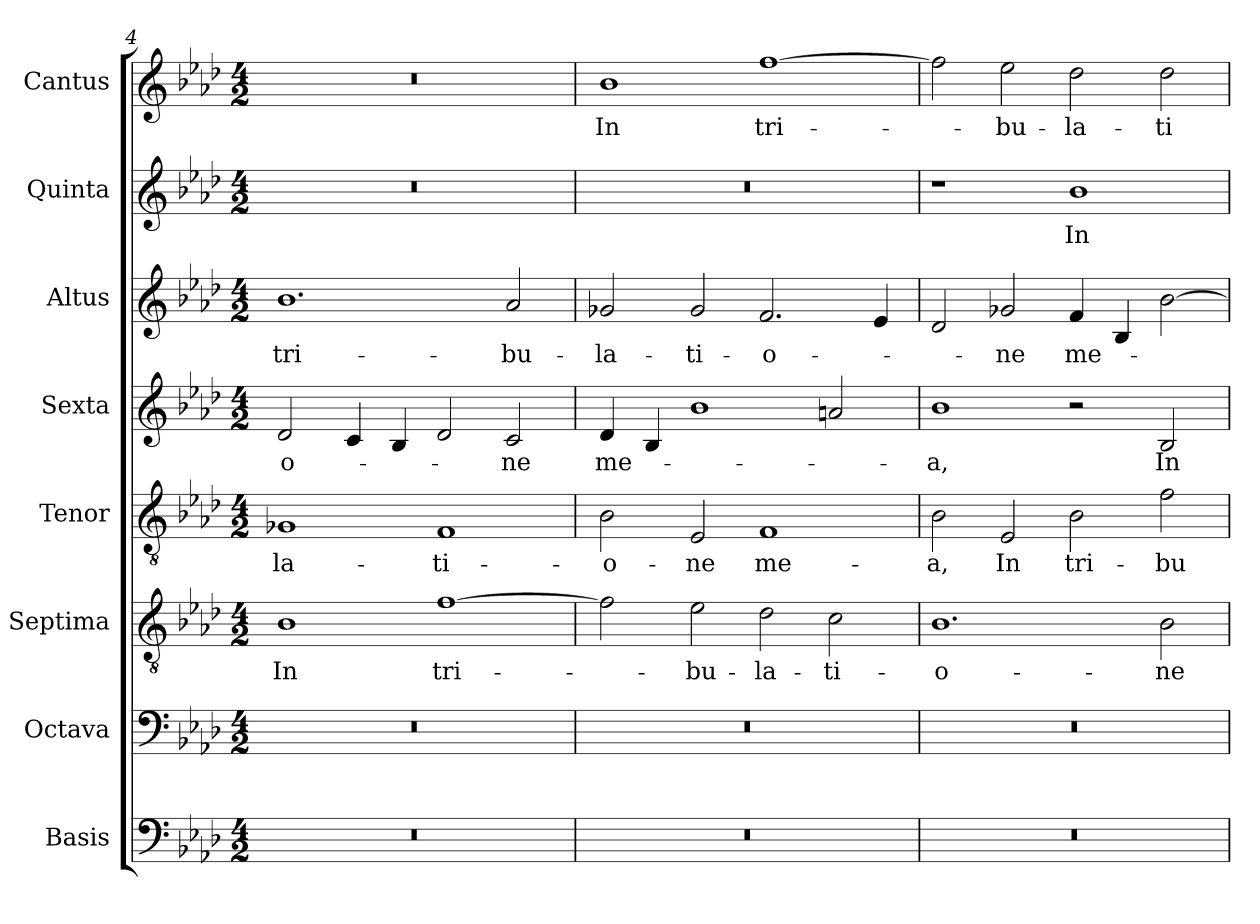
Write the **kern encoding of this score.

**kern	**kern	**kern	**text	**kern	**text	**kern	**text	**kern	**text	**kern	**text	**kern	**text
*part8	*part7	*part6	*part6	*part5	*part5	*part4	*part4	*part3	*part3	*part2	*part2	*part1	*part1
*staff8	*staff7	*staff6	*staff6	*staff5	*staff5	*staff4	*staff4	*staff3	*staff3	*staff2	*staff2	*staff1	*staff1
*I"Basis	*I"Octava	*I"Septima	*	*I"Tenor	*	*I"Sexta	*	*I"Altus	*	*I"Quinta	*	*I"Cantus	*
*I'B	*	*	*	*I'T	*	*	*	*I'A	*	*	*	*I'C	*
*clefF4	*clefF4	*clefGv2	*	*clefGv2	*	*clefG2	*	*clefG2	*	*clefG2	*	*clefG2	*
*k[b-e-a-d-]	*k[b-e-a-d-]	*k[b-e-a-d-]	*	*k[b-e-a-d-]	*	*k[b-e-a-d-]	*	*k[b-e-a-d-]	*	*k[b-e-a-d-]	*	*k[b-e-a-d-]	*
*A-:	*A-:	*A-:	*	*A-:	*	*A-:	*	*A-:	*	*A-:	*	*A-:	*
*M4/2	*M4/2	*M4/2	*	*M4/2	*	*M4/2	*	*M4/2	*	*M4/2	*	*M4/2	*
=4	=4	=4	=4	=4	=4	=4	=4	=4	=4	=4	=4	=4	=4
!	!	!	!LO:LY:b	!	!LO:LY:b	!	!LO:LY:b	!	!LO:LY:b	!	!	!	!
0r	0r	1B-	In	1G-X	-la-	2d-/	-o-	1.b-	tri-	0r	.	0r	.
.	.	.	.	.	.	4c/	.	.	.	.	.	.	.
.	.	.	.	.	.	4B-/	.	.	.	.	.	.	.
!	!	!	!LO:LY:b	!	!LO:LY:b	!	!	!	!	!	!	!	!
.	.	[1f	tri-	1F	-ti-	2d-/	.	.	.	.	.	.	.
!	!	!	!	!	!	!	!LO:LY:b	!	!LO:LY:b	!	!	!	!
.	.	.	.	.	.	2c/	-ne	2a-/	-bu-	.	.	.	.
=5	=5	=5	=5	=5	=5	=5	=5	=5	=5	=5	=5	=5	=5
!	!	!	!	!	!LO:LY:b	!	!LO:LY:b	!	!LO:LY:b	!	!	!	!LO:LY:b
0r	0r	2f\]	.	2B-\	-o-	4d-/	me-	2g-X/	-la-	0r	.	1b-	In
.	.	.	.	.	.	4B-/	.	.	.	.	.	.	.
!	!	!	!LO:LY:b	!	!LO:LY:b	!	!	!	!LO:LY:b	!	!	!	!
.	.	2e-\	-bu-	2E-/	-ne	1b-	.	2g-/	-ti-	.	.	.	.
!	!	!	!LO:LY:b	!	!LO:LY:b	!	!	!	!LO:LY:b	!	!	!	!LO:LY:b
.	.	2d-\	-la-	1F	me-	.	.	2.f/	-o-	.	.	[1ff	tri-
!	!	!	!LO:LY:b	!	!	!	!	!	!	!	!	!	!
.	.	2c\	-ti-	.	.	2an/	.	.	.	.	.	.	.
.	.	.	.	.	.	.	.	4e-/	.	.	.	.	.
!!LO:PB:g=z
=6	=6	=6	=6	=6	=6	=6	=6	=6	=6	=6	=6	=6	=6
!	!	!	!LO:LY:b	!	!LO:LY:b	!	!LO:LY:b	!	!	!	!	!	!
0r	0r	1.B-	-o-	2B-\	-a,	1b-	-a,	2d-/	.	1r	.	2ff\]	.
!	!	!	!	!	!LO:LY:b	!	!	!	!LO:LY:b	!	!	!	!LO:LY:b
.	.	.	.	2E-/	In	.	.	2g-X/	-ne	.	.	2ee-\	-bu-
!	!	!	!	!	!LO:LY:b	!	!	!	!LO:LY:b	!	!LO:LY:b	!	!LO:LY:b
.	.	.	.	2B-\	tri-	2r	.	4f/	me-	1b-	In	2dd-\	-la-
.	.	.	.	.	.	.	.	4B-/	.	.	.	.	.
!	!	!	!LO:LY:b	!	!LO:LY:b	!	!LO:LY:b	!	!	!	!	!	!LO:LY:b
.	.	2B-\	-ne	2f\	-bu-	2B-/	In	[2b-\	.	.	.	2dd-\	-ti-
=	=	=	=	=	=	=	=	=	=	=	=	=	=
*-	*-	*-	*-	*-	*-	*-	*-	*-	*-	*-	*-	*-	*-
